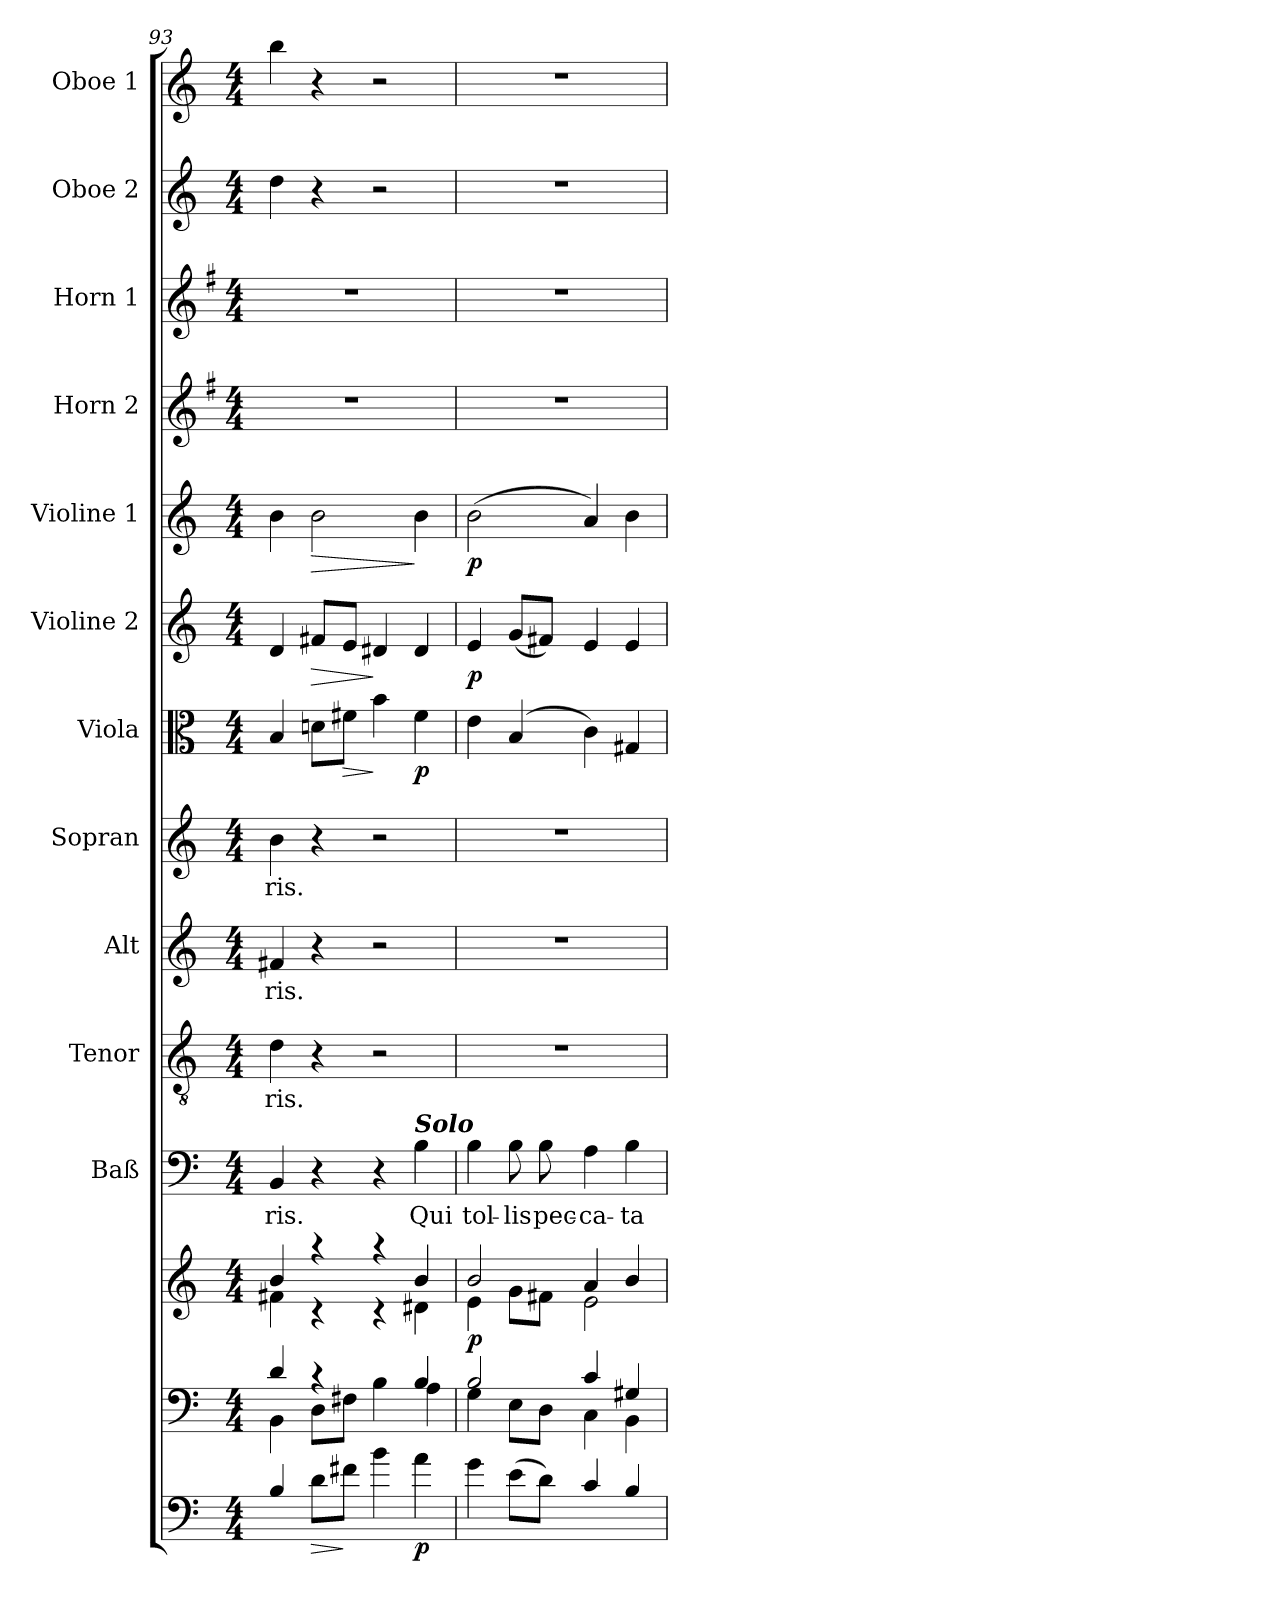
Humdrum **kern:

**kern	**dynam	**kern	**kern	**dynam	**kern	**text	**kern	**text	**kern	**text	**kern	**text	**kern	**dynam	**kern	**dynam	**kern	**dynam	**kern	**kern	**kern	**kern
*part13	*part13	*part12	*part12	*part12	*part11	*part11	*part10	*part10	*part9	*part9	*part8	*part8	*part7	*part7	*part6	*part6	*part5	*part5	*part4	*part3	*part2	*part1
*staff14	*staff14	*staff13	*staff12	*staff12/13	*staff11	*staff11	*staff10	*staff10	*staff9	*staff9	*staff8	*staff8	*staff7	*staff7	*staff6	*staff6	*staff5	*staff5	*staff4	*staff3	*staff2	*staff1
*	*	*	*	*	*I"Baß	*	*I"Tenor	*	*I"Alt	*	*I"Sopran	*	*I"Viola	*	*I"Violine 2	*	*I"Violine 1	*	*I"Horn 2	*I"Horn 1	*I"Oboe 2	*I"Oboe 1
*	*	*	*	*	*I'Baß	*	*I'Ten	*	*I'Alt	*	*I'Sop	*	*I'Vla.	*	*I'Vln. 2	*	*I'Vln. 1	*	*I'Hrn. 2	*I'Hrn. 1	*I'Ob. 2	*I'Ob. 1
!!LO:PB:g=z
*clefF4	*	*clefF4	*clefG2	*	*clefF4	*	*clefGv2	*	*clefG2	*	*clefG2	*	*clefC3	*	*clefG2	*	*clefG2	*	*clefG2	*clefG2	*clefG2	*clefG2
*ITrd7c12	*	*	*	*	*	*	*	*	*	*	*	*	*	*	*	*	*	*	*ITrd4c7	*ITrd4c7	*	*
*k[]	*	*k[]	*k[]	*	*k[]	*	*k[]	*	*k[]	*	*k[]	*	*k[]	*	*k[]	*	*k[]	*	*k[]	*k[]	*k[]	*k[]
*C:	*	*C:	*C:	*	*C:	*	*C:	*	*C:	*	*C:	*	*C:	*	*C:	*	*C:	*	*C:	*C:	*C:	*C:
*M4/4	*	*M4/4	*M4/4	*	*M4/4	*	*M4/4	*	*M4/4	*	*M4/4	*	*M4/4	*	*M4/4	*	*M4/4	*	*M4/4	*M4/4	*M4/4	*M4/4
=93	=93	=93	=93	=93	=93	=93	=93	=93	=93	=93	=93	=93	=93	=93	=93	=93	=93	=93	=93	=93	=93	=93
*	*	*^	*^	*	*	*	*	*	*	*	*	*	*	*	*	*	*	*	*	*	*	*
!	!	!	!	!	!	!	!	!LO:LY:b	!	!LO:LY:b	!	!LO:LY:b	!	!LO:LY:b	!	!	!	!	!	!	!	!	!	!
4BB/	.	4d/	4BB\	4b/	4f#X\	.	4BB/	-ris.	4d\	-ris.	4f#X/	-ris.	4b\	-ris.	4B/	.	4d/	.	4b\	.	1r	1r	4dd\	4bb\
!	!LO:HP:b	!	!	!	!	!	!	!	!	!	!	!	!	!	!	!	!	!LO:HP:b	!	!LO:HP:b	!	!	!	!
8D\L	>	4rc	8D\L	4raa	4rc	.	4r	.	4r	.	4r	.	4r	.	8dn\L	.	8f#X/L	>	2b\	>	.	.	4r	4r
!	!	!	!	!	!	!	!	!	!	!	!	!	!	!	!	!LO:HP:b	!	!	!	!	!	!	!	!
8F#X\J	]	.	8F#X\J	.	.	.	.	.	.	.	.	.	.	.	8f#X\J	>	8e/J	.	.	.	.	.	.	.
4B\	.	4ryy	4B\	4raa	4rc	.	4r	.	2r	.	2r	.	2r	.	4b\	]	4d#X/	]	.	.	.	.	2r	2r
!	!	!	!	!	!	!	!LO:TX:a:Bi:t=Solo	!	!	!	!	!	!	!	!	!	!	!	!	!	!	!	!	!
!	!LO:DY:b	!	!	!	!	!	!	!LO:LY:b	!	!	!	!	!	!	!	!LO:DY:b	!	!	!	!	!	!	!	!
4A\	p	4B/	4A\	4b/	4d#X\	.	4B\	Qui	.	.	.	.	.	.	4f#\	p	4d#/	.	4b\	]	.	.	.	.
=94	=94	=94	=94	=94	=94	=94	=94	=94	=94	=94	=94	=94	=94	=94	=94	=94	=94	=94	=94	=94	=94	=94	=94	=94
!	!	!	!	!	!	!LO:DY:b	!	!LO:LY:b	!	!	!	!	!	!	!	!	!	!LO:DY:b	!	!LO:DY:b	!	!	!	!
4G\	.	2B/	4G\	2b/	4e\	p	4B\	tol-	1r	.	1r	.	1r	.	4e\	.	4e/	p	(>2b\	p	1r	1r	1r	1r
!	!	!	!	!	!	!	!	!LO:LY:b	!	!	!	!	!	!	!	!	!	!	!	!	!	!	!	!
(>8E\L	.	.	8E\L	.	8g\L	.	8B\	-lis	.	.	.	.	.	.	(4B/	.	(<8g/L	.	.	.	.	.	.	.
!	!	!	!	!	!	!	!	!LO:LY:b	!	!	!	!	!	!	!	!	!	!	!	!	!	!	!	!
8D\J)	.	.	8D\J	.	8f#X\J	.	8B\	pec-	.	.	.	.	.	.	.	.	8f#X/J)	.	.	.	.	.	.	.
!	!	!	!	!	!	!	!	!LO:LY:b	!	!	!	!	!	!	!	!	!	!	!	!	!	!	!	!
4C/	.	4c/	4C\	4a/	2e\	.	4A\	-ca-	.	.	.	.	.	.	4c\)	.	4e/	.	4a/)	.	.	.	.	.
!	!	!	!	!	!	!	!	!LO:LY:b	!	!	!	!	!	!	!	!	!	!	!	!	!	!	!	!
4BB/	.	4G#X/	4BB\	4b/	.	.	4B\	-ta	.	.	.	.	.	.	4G#X/	.	4e/	.	4b\	.	.	.	.	.
*	*	*v	*v	*	*	*	*	*	*	*	*	*	*	*	*	*	*	*	*	*	*	*	*	*
*	*	*	*v	*v	*	*	*	*	*	*	*	*	*	*	*	*	*	*	*	*	*	*	*
=	=	=	=	=	=	=	=	=	=	=	=	=	=	=	=	=	=	=	=	=	=	=
*-	*-	*-	*-	*-	*-	*-	*-	*-	*-	*-	*-	*-	*-	*-	*-	*-	*-	*-	*-	*-	*-	*-
